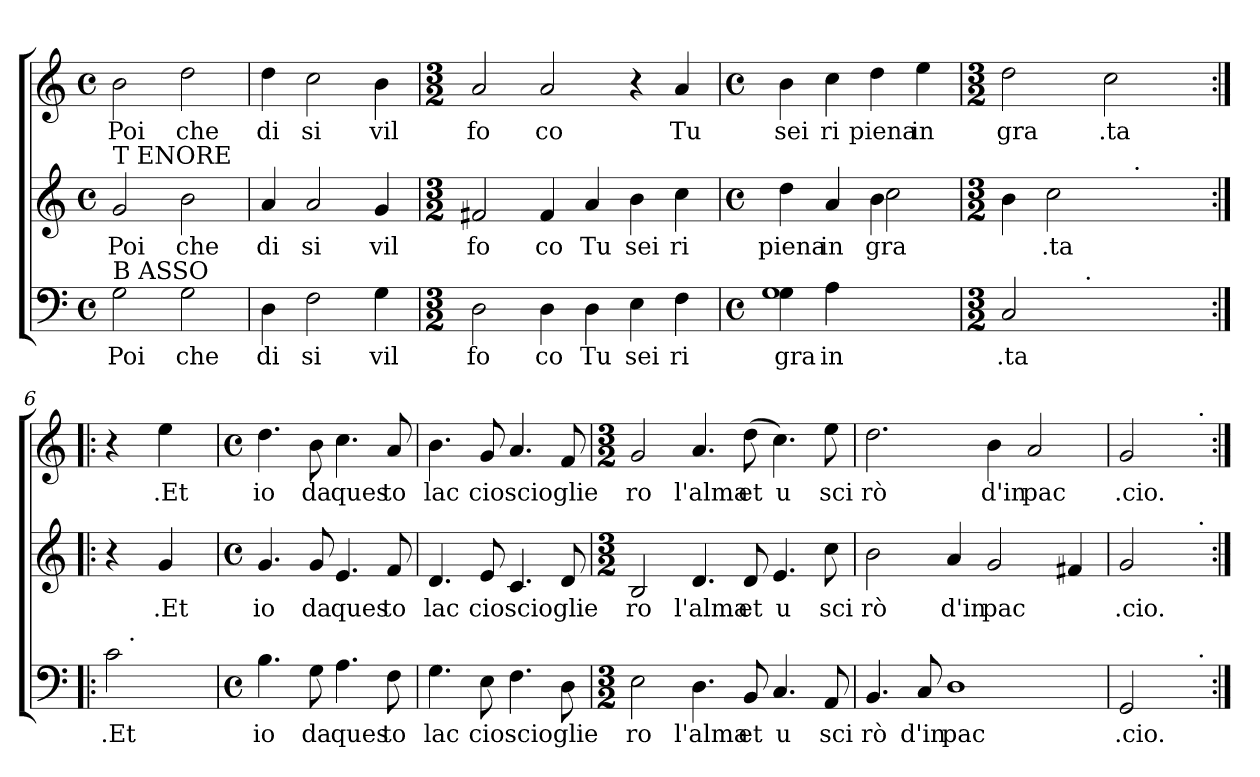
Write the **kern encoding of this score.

**kern	**text	**kern	**text	**kern	**text
*part3	*part3	*part2	*part2	*part1	*part1
*staff3	*staff3	*staff2	*staff2	*staff1	*staff1
*clefF4	*	*clefG2	*	*clefG2	*
*k[]	*	*k[]	*	*k[]	*
*C:	*	*C:	*	*C:	*
*M4/4	*	*M4/4	*	*M4/4	*
*met(c)	*	*met(c)	*	*met(c)	*
=1	=1	=1	=1	=1	=1
!	!	!LO:TX:a:t=T ENORE	!	!	!
!LO:TX:a:t=B ASSO	!	!	!	!	!
!	!LO:LY:b	!	!LO:LY:b	!	!LO:LY:b
2G\	Poi	2g/	Poi	2b\	Poi
!	!LO:LY:b	!	!LO:LY:b	!	!LO:LY:b
2G\	che	2b\	che	2dd\	che
=2	=2	=2	=2	=2	=2
!	!LO:LY:b	!	!LO:LY:b	!	!LO:LY:b
4D\	di	4a/	di	4dd\	di
!	!LO:LY:b	!	!LO:LY:b	!	!LO:LY:b
2F\	si	2a/	si	2cc\	si
!	!LO:LY:b	!	!LO:LY:b	!	!LO:LY:b
4G\	vil	4g/	vil	4b\	vil
=3	=3	=3	=3	=3	=3
*M3/2	*	*M3/2	*	*M3/2	*
!	!LO:LY:b	!	!LO:LY:b	!	!LO:LY:b
2D\	fo	2f#X/	fo	2a/	fo
!	!LO:LY:b	!	!LO:LY:b	!	!LO:LY:b
4D\	co	4f#/	co	2a/	co
!	!LO:LY:b	!	!LO:LY:b	!	!
4D\	Tu	4a/	Tu	.	.
!	!LO:LY:b	!	!LO:LY:b	!	!
4E\	sei	4b\	sei	4r	.
!	!LO:LY:b	!	!LO:LY:b	!	!LO:LY:b
4F\	ri	4cc\	ri	4a/	Tu
=4	=4	=4	=4	=4	=4
*M4/4	*	*M4/4	*	*M4/4	*
*met(c)	*	*met(c)	*	*met(c)	*
!	!LO:LY:b	!	!	!	!
*^	*	*	*	*	*
!	!	!LO:LY:b	!	!LO:LY:b	!	!LO:LY:b
*	*	*	*^	*	*	*
4G\	1G	gra	4dd\	2ryy	piena	4b\	sei
!	!	!LO:LY:b	!	!	!LO:LY:b	!	!LO:LY:b
4A\	.	in	4a/	.	in	4cc\	ri
!	!	!	!	!	!LO:LY:b	!	!LO:LY:b
2ryy	.	.	4b\	2cc\	gra	4dd\	piena
!	!	!	!	!	!	!	!LO:LY:b
.	.	.	4ryy	.	.	4ee\	in
=5	=5	=5	=5	=5	=5	=5	=5
*M3/2	*	*	*M3/2	*	*	*M3/2	*
!	!	!LO:LY:b	!	!	!	!	!LO:LY:b
2C/	4..ryy	.ta	4b\	2ryy	.	2dd\	gra
!	!	!	!	!	!LO:LY:b	!	!
.	.	.	2cc\	.	.ta	.	.
!	!LO:TX:a:t=.	!	!	!	!	!	!
.	2ryy	.	.	.	.	.	.
!	!	!	!	!	!	!	!LO:LY:b
2ryy	.	.	.	8ryy	.	2cc\	.ta
!	!	!	!	!LO:TX:a:t=.	!	!	!
.	.	.	.	4.ryy	.	.	.
.	.	.	4ryy	.	.	.	.
.	16ryy	.	.	.	.	.	.
!!LO:LB:g=z
=6:|!|:	=6:|!|:	=6:|!|:	=6:|!|:	=6:|!|:	=6:|!|:	=6:|!|:	=6:|!|:
!	!	!	!LO:TX:a:t=.	!	!	!	!
!	!	!LO:LY:b:rj	!	!	!	!	!
*	*	*	*v	*v	*	*	*
2c\	16.ryy	.Et	4r	.	4r	.
!	!LO:TX:a:t=.	!	!	!	!	!
.	4ryy	.	.	.	.	.
!	!	!	!	!LO:LY:b:rj	!	!LO:LY:b:rj
.	.	.	4g/	.Et	4ee\	.Et
.	8ryy	.	.	.	.	.
.	32ryy	.	.	.	.	.
*v	*v	*	*	*	*	*
=7	=7	=7	=7	=7	=7
*M4/4	*	*M4/4	*	*M4/4	*
*met(c)	*	*met(c)	*	*met(c)	*
*^	*	*	*	*	*
!	!	!LO:LY:b	!	!LO:LY:b	!	!LO:LY:b
*v	*v	*	*	*	*	*
4.B\	io	4.g/	io	4.dd\	io
!	!LO:LY:b	!	!LO:LY:b	!	!LO:LY:b
8G\	da	8g/	da	8b\	da
!	!LO:LY:b	!	!LO:LY:b	!	!LO:LY:b
4.A\	ques	4.e/	ques	4.cc\	ques
!	!LO:LY:b	!	!LO:LY:b	!	!LO:LY:b
8F\	to	8f/	to	8a/	to
=8	=8	=8	=8	=8	=8
!	!LO:LY:b	!	!LO:LY:b	!	!LO:LY:b
4.G\	lac	4.d/	lac	4.b\	lac
!	!LO:LY:b	!	!LO:LY:b	!	!LO:LY:b
8E\	cio	8e/	cio	8g/	cio
!	!LO:LY:b	!	!LO:LY:b	!	!LO:LY:b
4.F\	scioglie	4.c/	scioglie	4.a/	scioglie
8D\	.	8d/	.	8f/	.
=9	=9	=9	=9	=9	=9
*M3/2	*	*M3/2	*	*M3/2	*
!	!LO:LY:b	!	!LO:LY:b	!	!LO:LY:b
2E\	ro	2B/	ro	2g/	ro
!	!LO:LY:b	!	!LO:LY:b	!	!LO:LY:b
4.D\	l'alma	4.d/	l'alma	4.a/	l'alma
!	!LO:LY:b	!	!LO:LY:b	!	!LO:LY:b
8BB/	et	8d/	et	(<8dd\	et
!	!LO:LY:b	!	!LO:LY:b	!	!LO:LY:b
4.C/	u	4.e/	u	4.cc\)	u
!	!LO:LY:b	!	!LO:LY:b	!	!LO:LY:b
8AA/	sci	8cc\	sci	8ee\	sci
=10	=10	=10	=10	=10	=10
!	!LO:LY:b	!	!LO:LY:b	!	!LO:LY:b
4.BB/	rò	2b\	rò	2.dd\	rò
!	!LO:LY:b	!	!	!	!
8C/	d'in	.	.	.	.
!	!LO:LY:b	!	!LO:LY:b	!	!
1D	pac	4a/	d'in	.	.
!	!	!	!LO:LY:b	!	!LO:LY:b
.	.	2g/	pac	4b\	d'in
!	!	!	!	!	!LO:LY:b
.	.	.	.	2a/	pac
.	.	4f#X/	.	.	.
=11	=11	=11	=11	=11	=11
!	!LO:LY:b	!	!LO:LY:b	!	!LO:LY:b
*^	*	*^	*	*^	*
2GG/	4ryy	.cio.	2g/	4ryy	.cio.	2g/	4ryy	.cio.
.	8ryy	.	.	8ryy	.	.	8ryy	.
.	32ryy	.	.	32ryy	.	.	32ryy	.
!	!	!	!	!	!	!	!LO:TX:a:t=.	!
!	!	!	!	!LO:TX:a:t=.	!	!	!	!
!	!LO:TX:a:t=.	!	!	!	!	!	!	!
.	16.ryy	.	.	16.ryy	.	.	16.ryy	.
*v	*v	*	*	*	*	*v	*v	*
*	*	*v	*v	*	*	*
=:|!	=:|!	=:|!	=:|!	=:|!	=:|!
*-	*-	*-	*-	*-	*-
